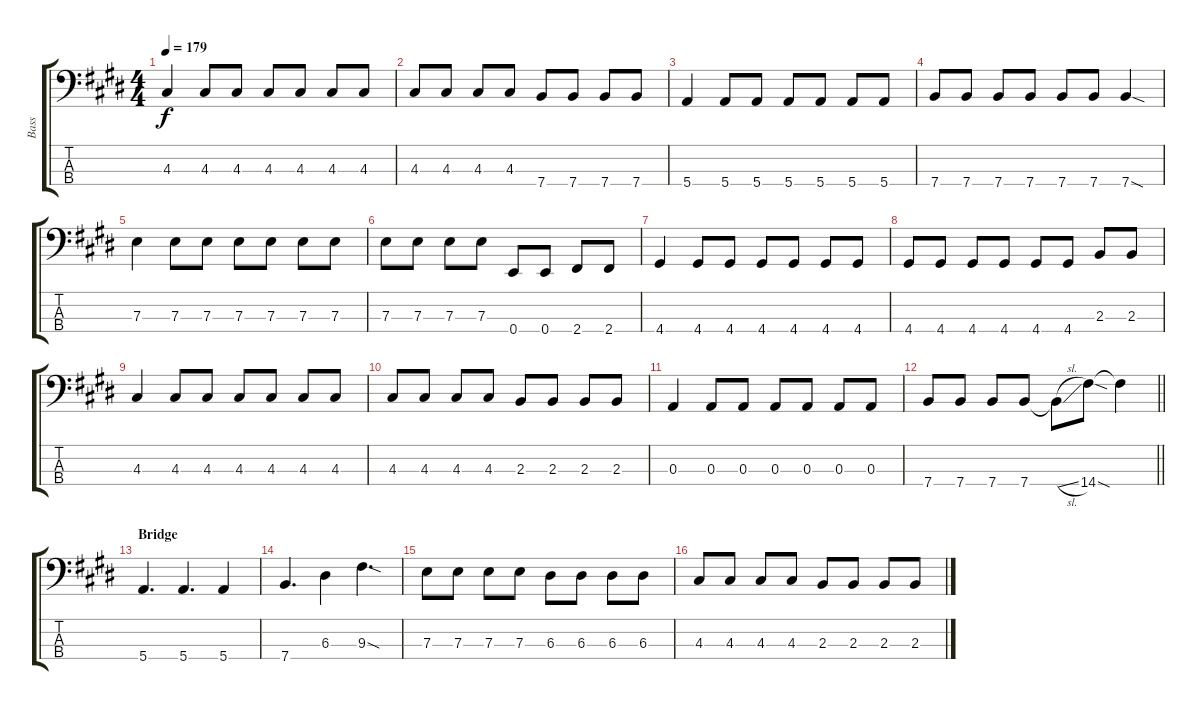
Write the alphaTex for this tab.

\track ("Bass" "Bass") {instrument electricbassfinger}
\staff {score tabs}
\tuning (G2 D2 A1 E1) {hide}
\ts (4 4)
\tempo 179
\clef f4
\ks e
4.3.4{dy f} 4.3.8 4.3.8 4.3.8 4.3.8 4.3.8 4.3.8 |
4.3.8 4.3.8 4.3.8 4.3.8 7.4.8 7.4.8 7.4.8 7.4.8 |
5.4.4 5.4.8 5.4.8 5.4.8 5.4.8 5.4.8 5.4.8 |
7.4.8 7.4.8 7.4.8 7.4.8 7.4.8 7.4.8 7.4{sod}.4 |
7.3.4 7.3.8 7.3.8 7.3.8 7.3.8 7.3.8 7.3.8 |
7.3.8 7.3.8 7.3.8 7.3.8 0.4.8 0.4.8 2.4.8 2.4.8 |
4.4.4 4.4.8 4.4.8 4.4.8 4.4.8 4.4.8 4.4.8 |
4.4.8 4.4.8 4.4.8 4.4.8 4.4.8 4.4.8 2.3.8 2.3.8 |
4.3.4 4.3.8 4.3.8 4.3.8 4.3.8 4.3.8 4.3.8 |
4.3.8 4.3.8 4.3.8 4.3.8 2.3.8 2.3.8 2.3.8 2.3.8 |
0.3.4 0.3.8 0.3.8 0.3.8 0.3.8 0.3.8 0.3.8 |
\barLineRight lightlight
7.4.8 7.4.8 7.4.8 7.4.8 7.4{sl t}.8 14.4{sod}.8 14.4{t}.4 |
\section ("" "Bridge")
5.4.4{d} 5.4.4{d} 5.4.4 |
7.4.4{d} 6.3.4 9.3{sod}.4{d} |
7.3.8 7.3.8 7.3.8 7.3.8 6.3.8 6.3.8 6.3.8 6.3.8 |
4.3.8 4.3.8 4.3.8 4.3.8 2.3.8 2.3.8 2.3.8 2.3.8
